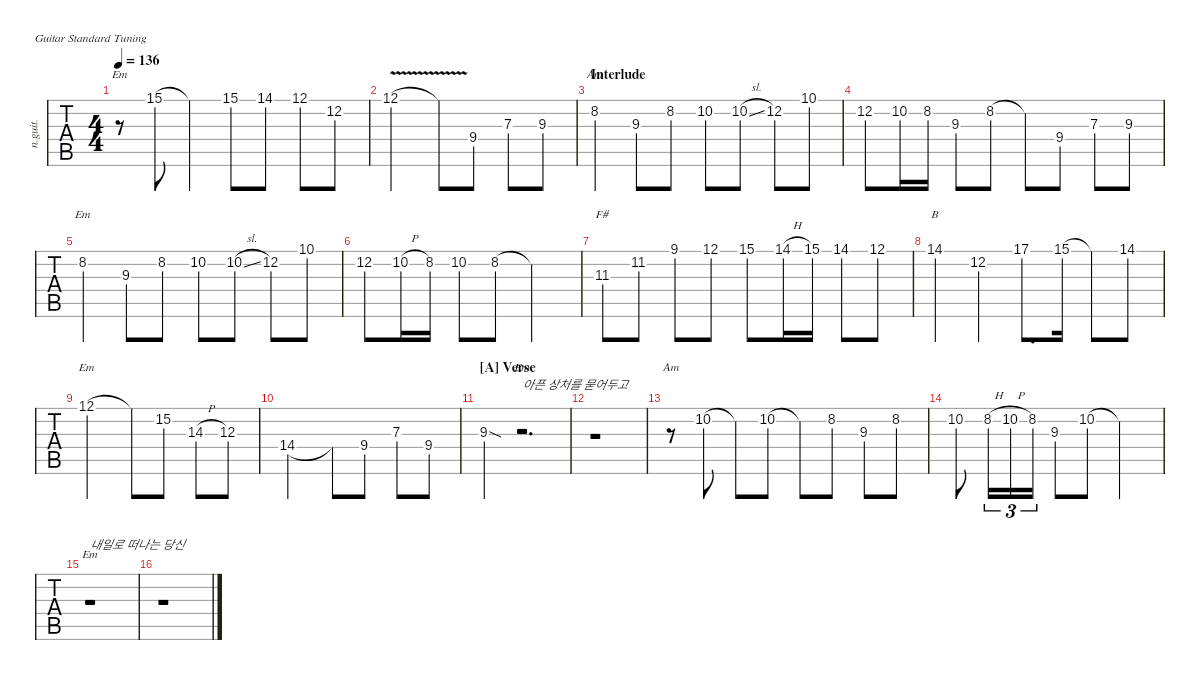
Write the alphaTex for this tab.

\defaultSystemsLayout 4
\hideDynamics
\bracketExtendMode nobrackets
\track ("Nylon Guitar" "n.guit.") {instrument acousticguitarnylon}
\staff {tabs}
\tuning (E4 B3 G3 D3 A2 E2)
\chord ("Em" 0 0 0 2 2 0) {showdiagram false showfingering false}
\chord ("Em" x x x x x x)
\chord ("Am" x x x x x x)
\chord ("Em" x 8 x x x x) {firstfret 8 showdiagram false showfingering false}
\chord ("Am" x 8 x x x x) {firstfret 8 showdiagram false showfingering false}
\chord ("F#" 2 2 3 4 4 2) {showdiagram false showfingering false barre (2 2)}
\chord ("B" 14 x x x x x) {firstfret 14 showdiagram false showfingering false}
\chord ("Em" 12 x x x x x) {firstfret 12 showdiagram false showfingering false}
\ts (4 4)
\tempo 136
\clef g2
\ks c
r.8{ch "Em" dy mf} 15.1.8 15.1{t}.4 15.1.8 14.1{acc #}.8 12.1.8 12.2.8 |
12.1{v}.2 12.1{t}.8 9.4.8 7.3.8 9.3.8 |
\section ("" "Interlude")
8.2.4{ch "Am"} 9.3.8 8.2.8 10.2.8 10.2{sl}.8 12.2.8 10.1.8 |
12.2.8 10.2.16 8.2.16 9.3.8 8.2.8 8.2{t}.8 9.4.8 7.3.8 9.3.8 |
8.2.4{ch "Em"} 9.3.8 8.2.8 10.2.8 10.2{sl}.8 12.2.8 10.1.8 |
12.2.8 10.2{h}.16 8.2.16 10.2.8 8.2.8 8.2{t}.2 |
11.3{acc #}.8{ch "F#"} 11.2{acc #}.8 9.1{acc #}.8 12.1.8 15.1.8 14.1{h acc #}.16 15.1.16 14.1{acc #}.8 12.1.8 |
14.1{acc #}.4{ch "B"} 12.2.4 17.1.8{d} 15.1.16 15.1{t}.8 14.1{acc #}.8 |
12.1.2{ch "Em"} 12.1{t}.8 15.2.8 14.3{h}.8 12.3.8 |
14.4.2 14.4{t}.8 9.4.8 7.3.8 9.4.8 |
\section ("A" "Verse")
9.3{sod}.4 r.2{d ch "Em" txt "아픈 상처를 묻어두고"} |
r.1 |
r.8{ch "Am"} 10.2.8 10.2{t}.8 10.2.8 10.2{t}.8 8.2.8 9.3.8 8.2.8 |
10.2.8 8.2{h}.16{tu (3 2)} 10.2{h}.16{tu (3 2)} 8.2.16{tu (3 2)} 9.3.8 10.2.8 10.2{t}.2 |
r.1{ch "Em" txt "내일로 떠나는 당신"} |
r.1
